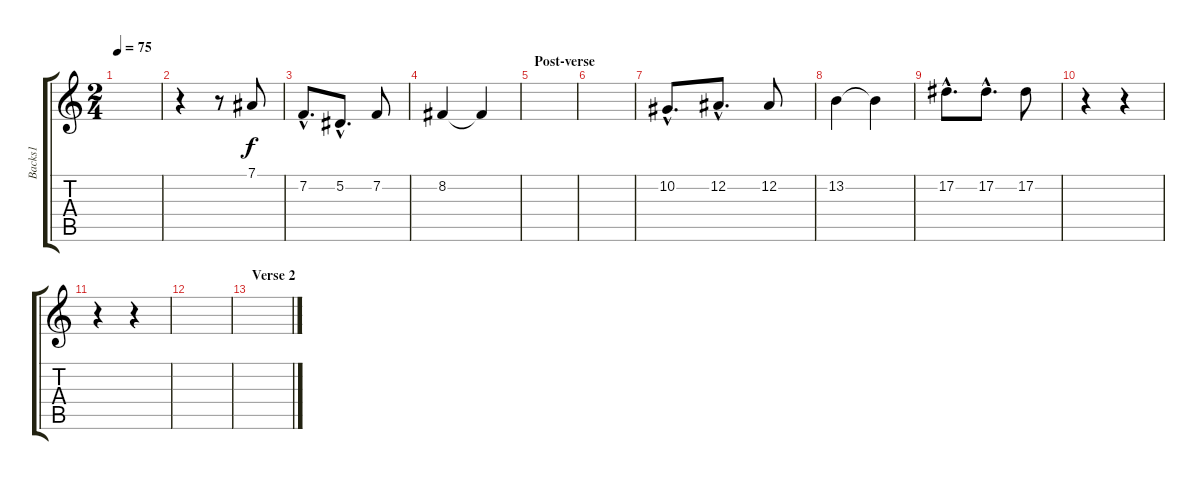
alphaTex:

\track ("Backs1" "Backs1") {instrument violin}
\staff {score tabs}
\tuning (Eb4 Bb3 Gb3 Db3 Ab2 Eb2) {hide}
\ts (2 4)
\tempo 75
\clef g2
\ks c
|
r.4 r.8 7.1.8 |
7.2{hac}.8{d} 5.2{hac}.8{d} 7.2.8 |
8.2.4 8.2{t}.4 |
\section ("" "Post-verse")
|
|
10.2{hac}.8{d} 12.2{hac}.8{d} 12.2.8 |
13.2.4 13.2{t}.4 |
17.2{hac}.8{d} 17.2{hac}.8{d} 17.2.8 |
r.4 r.4 |
r.4 r.4 |
|
\section ("" "Verse 2")
